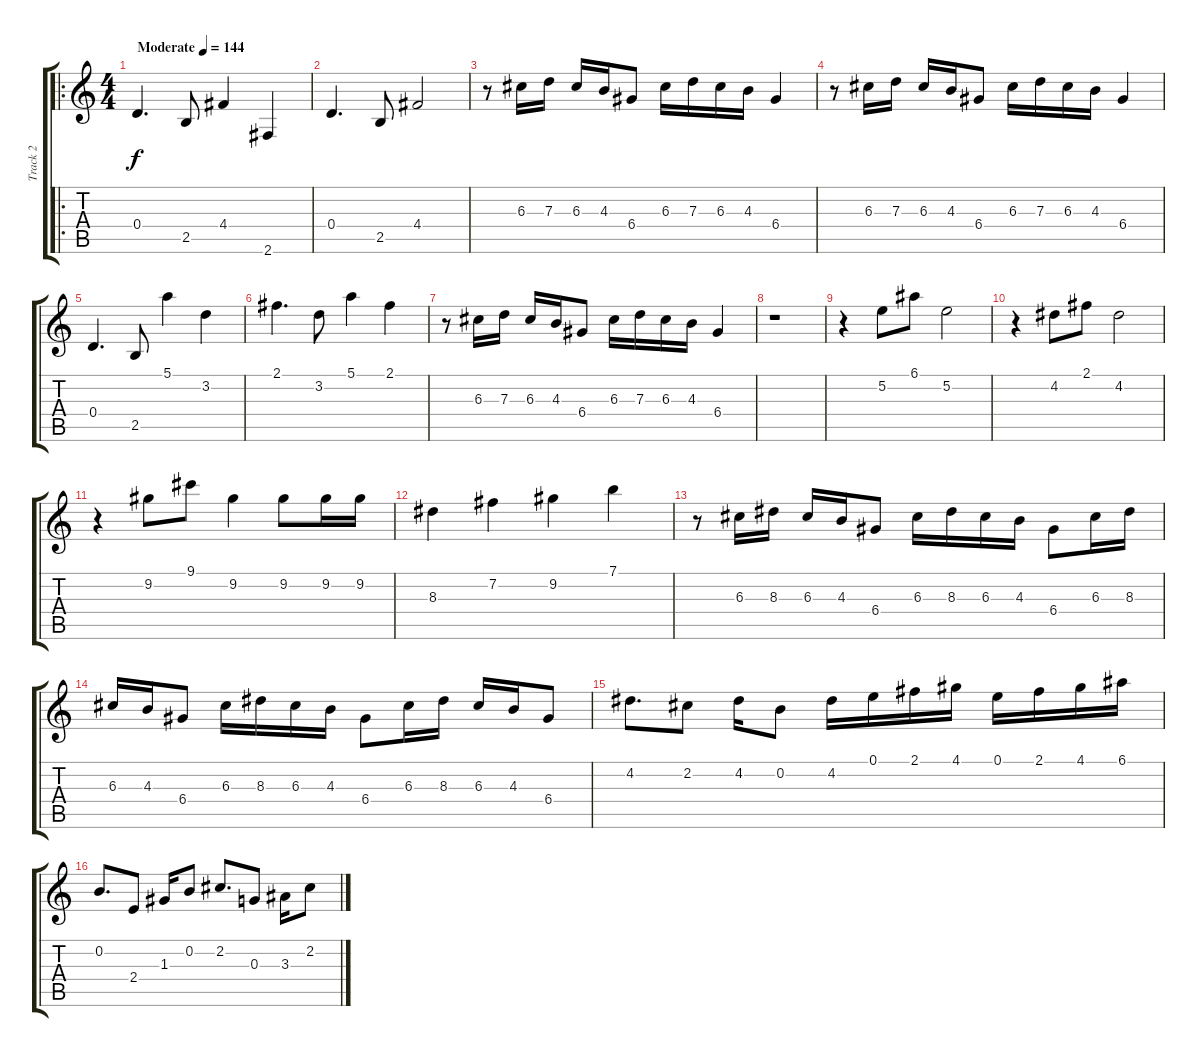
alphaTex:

\track ("Track 2" "Track 2") {instrument acousticguitarsteel}
\staff {score tabs}
\tuning (E4 B3 G3 D3 A2 E2) {hide}
\ro
\ts (4 4)
\tempo (144 "Moderate")
\clef g2
\ks c
0.4.4{d dy f instrument acousticguitarsteel} 2.5.8 4.4.4 2.6.4 |
0.4.4{d} 2.5.8 4.4.2 |
r.8 6.3.16 7.3.16 6.3.16 4.3.16 6.4.8 6.3.16 7.3.16 6.3.16 4.3.16 6.4.4 |
r.8 6.3.16 7.3.16 6.3.16 4.3.16 6.4.8 6.3.16 7.3.16 6.3.16 4.3.16 6.4.4 |
0.4.4{d} 2.5.8 5.1.4 3.2.4 |
2.1.4{d} 3.2.8 5.1.4 2.1.4 |
r.8 6.3.16 7.3.16 6.3.16 4.3.16 6.4.8 6.3.16 7.3.16 6.3.16 4.3.16 6.4.4 |
r.1 |
r.4 5.2.8 6.1.8 5.2.2 |
r.4 4.2.8 2.1.8 4.2.2 |
r.4 9.2.8 9.1.8 9.2.4 9.2.8 9.2.16 9.2.16 |
8.3.4 7.2.4 9.2.4 7.1.4 |
r.8 6.3.16 8.3.16 6.3.16 4.3.16 6.4.8 6.3.16 8.3.16 6.3.16 4.3.16 6.4.8 6.3.16 8.3.16 |
6.3.16 4.3.16 6.4.8 6.3.16 8.3.16 6.3.16 4.3.16 6.4.8 6.3.16 8.3.16 6.3.16 4.3.16 6.4.8 |
4.2.8{d} 2.2.8 4.2.16 0.2.8 4.2.16 0.1.16 2.1.16 4.1.16 0.1.16 2.1.16 4.1.16 6.1.16 |
0.2.8{d} 2.4.8 1.3.16 0.2.8 2.2.8{d} 0.3.8 3.3.16 2.2.8
